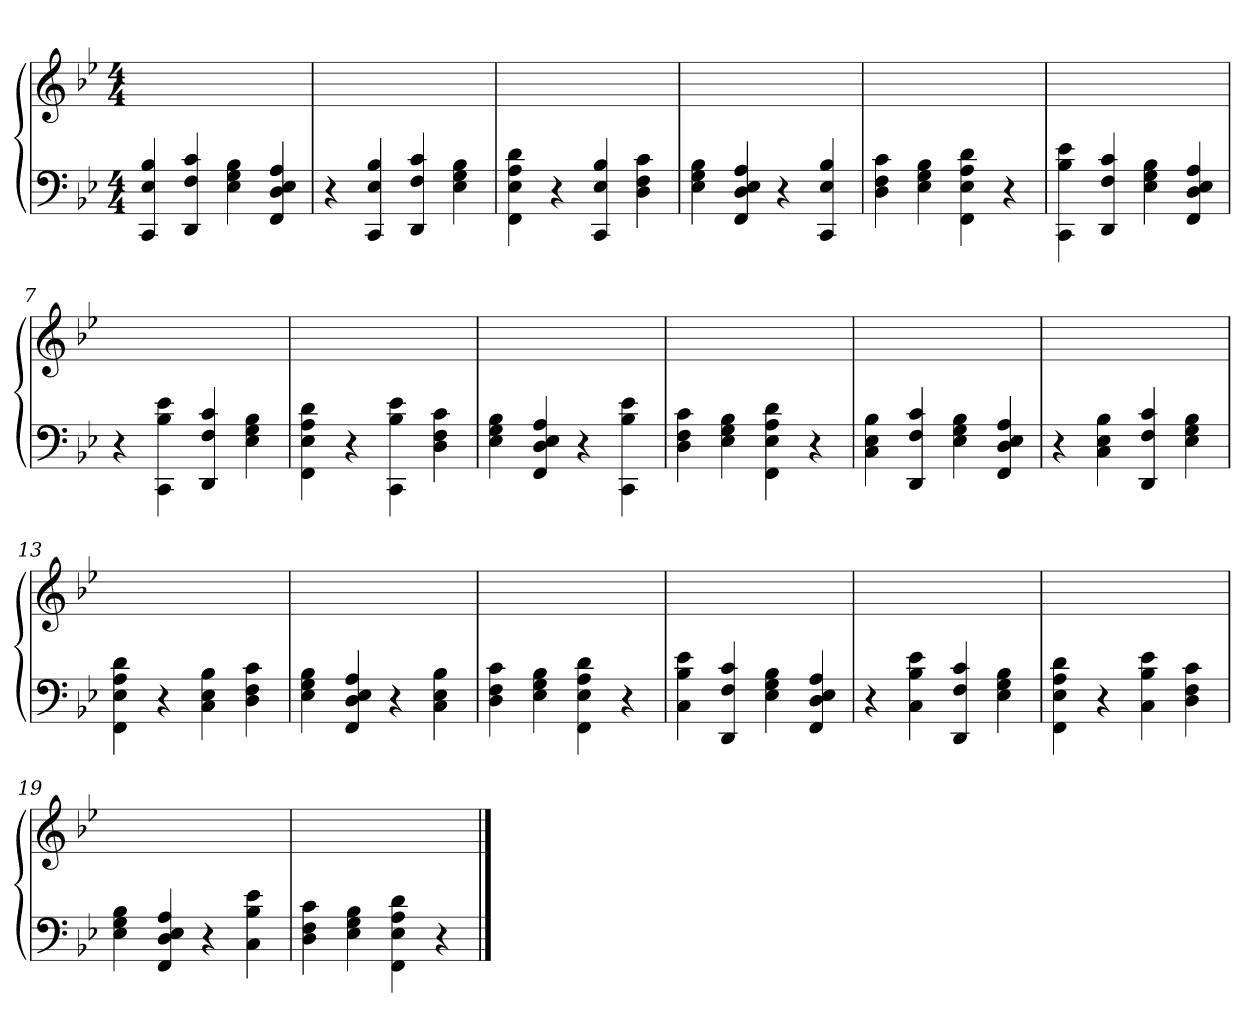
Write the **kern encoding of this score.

**kern	**kern
*part2	*part1
*staff2	*staff1
*clefF4	*clefG2
*k[b-e-]	*k[b-e-]
*B-:	*B-:
*M4/4	*M4/4
*MM60	*MM60
=1	=1
4CC 4E- 4B-	1ryy
4DD 4F 4c	.
4E- 4G 4B-	.
4FF 4D 4E- 4A	.
=2	=2
4r	1ryy
4CC 4E- 4B-	.
4DD 4F 4c	.
4E- 4G 4B-	.
=3	=3
4FF 4E- 4A 4d	1ryy
4r	.
4CC 4E- 4B-	.
4D 4F 4c	.
=4	=4
4E- 4G 4B-	1ryy
4FF 4D 4E- 4A	.
4r	.
4CC 4E- 4B-	.
=5	=5
4D 4F 4c	1ryy
4E- 4G 4B-	.
4FF 4E- 4A 4d	.
4r	.
=6	=6
4CC 4B- 4e-	1ryy
4DD 4F 4c	.
4E- 4G 4B-	.
4FF 4D 4E- 4A	.
=7	=7
4r	1ryy
4CC 4B- 4e-	.
4DD 4F 4c	.
4E- 4G 4B-	.
=8	=8
4FF 4E- 4A 4d	1ryy
4r	.
4CC 4B- 4e-	.
4D 4F 4c	.
=9	=9
4E- 4G 4B-	1ryy
4FF 4D 4E- 4A	.
4r	.
4CC 4B- 4e-	.
=10	=10
4D 4F 4c	1ryy
4E- 4G 4B-	.
4FF 4E- 4A 4d	.
4r	.
=11	=11
4C 4E- 4B-	1ryy
4DD 4F 4c	.
4E- 4G 4B-	.
4FF 4D 4E- 4A	.
=12	=12
4r	1ryy
4C 4E- 4B-	.
4DD 4F 4c	.
4E- 4G 4B-	.
=13	=13
4FF 4E- 4A 4d	1ryy
4r	.
4C 4E- 4B-	.
4D 4F 4c	.
=14	=14
4E- 4G 4B-	1ryy
4FF 4D 4E- 4A	.
4r	.
4C 4E- 4B-	.
=15	=15
4D 4F 4c	1ryy
4E- 4G 4B-	.
4FF 4E- 4A 4d	.
4r	.
=16	=16
4C 4B- 4e-	1ryy
4DD 4F 4c	.
4E- 4G 4B-	.
4FF 4D 4E- 4A	.
=17	=17
4r	1ryy
4C 4B- 4e-	.
4DD 4F 4c	.
4E- 4G 4B-	.
=18	=18
4FF 4E- 4A 4d	1ryy
4r	.
4C 4B- 4e-	.
4D 4F 4c	.
=19	=19
4E- 4G 4B-	1ryy
4FF 4D 4E- 4A	.
4r	.
4C 4B- 4e-	.
=20	=20
4D 4F 4c	1ryy
4E- 4G 4B-	.
4FF 4E- 4A 4d	.
4r	.
==	==
*-	*-
